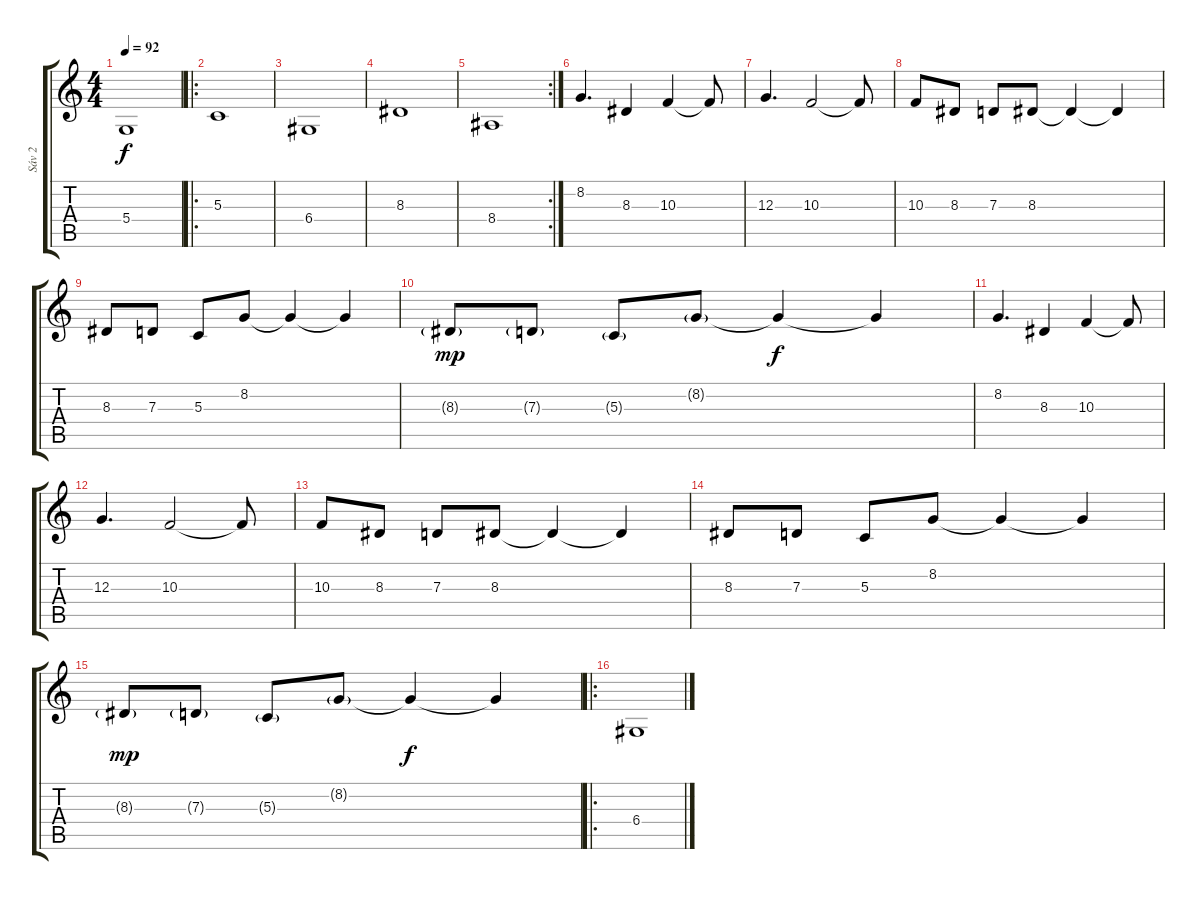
\track ("Sáv 2" "Sáv 2") {instrument cello}
\staff {score tabs}
\tuning (E4 B3 G3 D3 A2 E2) {hide}
\ts (4 4)
\tempo 92
\clef g2
\ks c
5.4.1{dy f} |
\ro
5.3.1{volume 7} |
6.4.1 |
8.3.1 |
\rc 2
8.4.1 |
8.2.4{d volume 9} 8.3.4 10.3.4 10.3{t}.8 |
12.3.4{d} 10.3.2 10.3{t}.8 |
10.3.8 8.3.8 7.3.8 8.3.8 8.3{t}.4 8.3{t}.4 |
8.3.8 7.3.8 5.3.8 8.2.8 8.2{t}.4 8.2{t}.4 |
8.3{g}.8{dy mp} 7.3{g}.8 5.3{g}.8 8.2{g}.8 8.2{t}.4{dy f} 8.2{t}.4 |
8.2.4{d} 8.3.4 10.3.4 10.3{t}.8 |
12.3.4{d} 10.3.2 10.3{t}.8 |
10.3.8 8.3.8 7.3.8 8.3.8 8.3{t}.4 8.3{t}.4 |
8.3.8 7.3.8 5.3.8 8.2.8 8.2{t}.4 8.2{t}.4 |
8.3{g}.8{dy mp} 7.3{g}.8 5.3{g}.8 8.2{g}.8 8.2{t}.4{dy f} 8.2{t}.4 |
\ro
6.4.1
